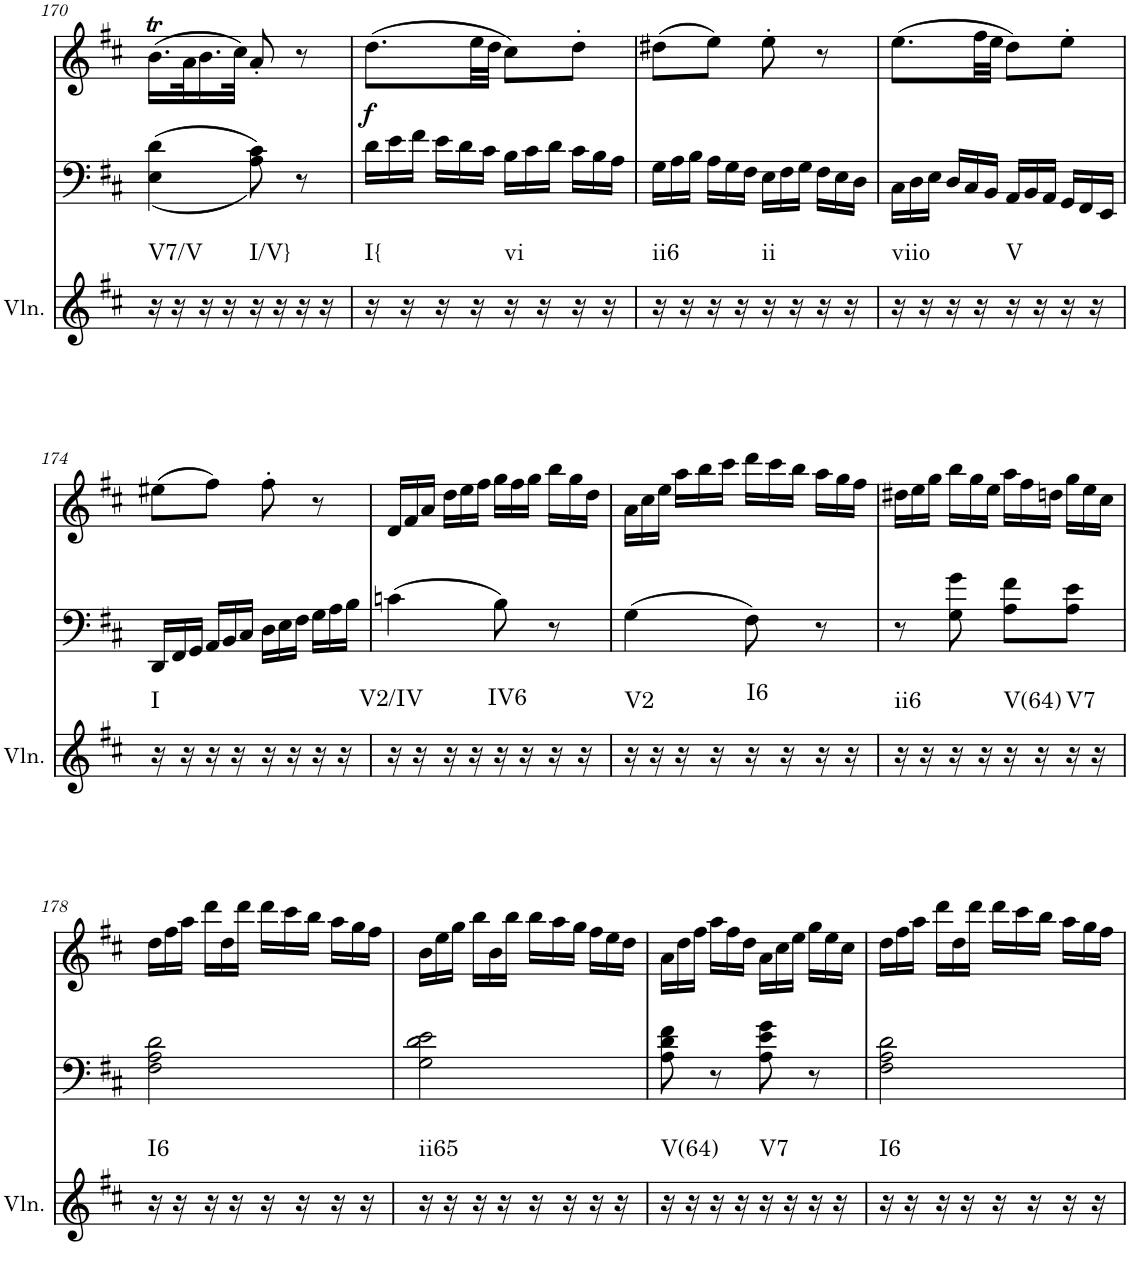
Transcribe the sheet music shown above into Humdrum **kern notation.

**kern	**harte	**kern	**kern	**dynam
*part3	*part3	*part2	*part1	*part1
*staff3	*	*staff2	*staff1	*staff1
*I"Violin	*	*I"Piano, unbenannt	*I"Piano, unbenannt	*
*I'Vln.	*	*I'Pno	*I'Pno	*
!!LO:PB:g=z
*clefG2	*	*clefG2	*clefG2	*
*k[f#c#]	*	*k[f#c#]	*k[f#c#]	*
*M2/4	*	*M2/4	*M2/4	*
=170	=170	=170	=170	=170
!	!LO:H:kt=V7/V	!	!	!
16r	N	(<(4E\ 4d\	(16.bT\LL	.
16r	.	.	.	.
.	.	.	32a\K	.
16r	.	.	16.b\	.
16r	.	.	.	.
.	.	.	32cc#\JJk)	.
!	!LO:H:kt=I/V}	!	!	!
16r	N	8A\ 8c#\))	8a'/	.
16r	.	.	.	.
16r	.	8r	8r	.
16r	.	.	.	.
=171	=171	=171	=171	=171
*	*	*Xtuplet	*	*
!	!LO:H:kt=I{	!	!	!LO:DY:b
16r	N	24d\LL	(8.dd\L	f
.	.	24e\	.	.
16r	.	.	.	.
.	.	24f#\JJ	.	.
16r	.	24e\LL	.	.
.	.	24d\	.	.
16r	.	.	32ee\LL	.
.	.	24c#\JJ	.	.
.	.	.	32dd\JJJ	.
!	!LO:H:kt=vi	!	!	!
16r	N	24B\LL	8cc#\L)	.
.	.	24c#\	.	.
16r	.	.	.	.
.	.	24d\JJ	.	.
16r	.	24c#\LL	8dd'\J	.
.	.	24B\	.	.
16r	.	.	.	.
.	.	24A\JJ	.	.
=172	=172	=172	=172	=172
!	!LO:H:kt=ii6	!	!	!
16r	N	24G\LL	(8dd#X\L	.
.	.	24A\	.	.
16r	.	.	.	.
.	.	24B\JJ	.	.
16r	.	24A\LL	8ee\J)	.
.	.	24G\	.	.
16r	.	.	.	.
.	.	24F#\JJ	.	.
!	!LO:H:kt=ii	!	!	!
16r	N	24E\LL	8ee'\	.
.	.	24F#\	.	.
16r	.	.	.	.
.	.	24G\JJ	.	.
16r	.	24F#\LL	8r	.
.	.	24E\	.	.
16r	.	.	.	.
.	.	24D\JJ	.	.
=173	=173	=173	=173	=173
!	!LO:H:kt=viio	!	!	!
16r	N	24C#\LL	(8.ee\L	.
.	.	24D\	.	.
16r	.	.	.	.
.	.	24E\JJ	.	.
16r	.	24D/LL	.	.
.	.	24C#/	.	.
16r	.	.	32ff#\LL	.
.	.	24BB/JJ	.	.
.	.	.	32ee\JJJ	.
!	!LO:H:kt=V	!	!	!
16r	N	24AA/LL	8dd\L)	.
.	.	24BB/	.	.
16r	.	.	.	.
.	.	24AA/JJ	.	.
16r	.	24GG/LL	8ee'\J	.
.	.	24FF#/	.	.
16r	.	.	.	.
.	.	24EE/JJ	.	.
!!LO:LB:g=z
=174	=174	=174	=174	=174
!	!LO:H:kt=I	!	!	!
16r	N	24DD/LL	(8ee#X\L	.
.	.	24FF#/	.	.
16r	.	.	.	.
.	.	24GG/JJ	.	.
16r	.	24AA/LL	8ff#\J)	.
.	.	24BB/	.	.
16r	.	.	.	.
.	.	24C#/JJ	.	.
16r	.	24D\LL	8ff#'\	.
.	.	24E\	.	.
16r	.	.	.	.
.	.	24F#\JJ	.	.
16r	.	24G\LL	8r	.
.	.	24A\	.	.
16r	.	.	.	.
.	.	24B\JJ	.	.
=175	=175	=175	=175	=175
*	*	*	*Xtuplet	*
!	!LO:H:kt=V2/IV	!	!	!
16r	N	(4cn\	24d/LL	.
.	.	.	24f#/	.
16r	.	.	.	.
.	.	.	24a/JJ	.
16r	.	.	24dd\LL	.
.	.	.	24ee\	.
16r	.	.	.	.
.	.	.	24ff#\JJ	.
!	!LO:H:kt=IV6	!	!	!
16r	N	8B\)	24gg\LL	.
.	.	.	24ff#\	.
16r	.	.	.	.
.	.	.	24gg\JJ	.
16r	.	8r	24bb\LL	.
.	.	.	24gg\	.
16r	.	.	.	.
.	.	.	24dd\JJ	.
=176	=176	=176	=176	=176
!	!LO:H:kt=V2	!	!	!
16r	N	(4G\	24a\LL	.
.	.	.	24cc#\	.
16r	.	.	.	.
.	.	.	24ee\JJ	.
16r	.	.	24aa\LL	.
.	.	.	24bb\	.
16r	.	.	.	.
.	.	.	24ccc#\JJ	.
!	!LO:H:kt=I6	!	!	!
16r	N	8F#\)	24ddd\LL	.
.	.	.	24ccc#\	.
16r	.	.	.	.
.	.	.	24bb\JJ	.
16r	.	8r	24aa\LL	.
.	.	.	24gg\	.
16r	.	.	.	.
.	.	.	24ff#\JJ	.
=177	=177	=177	=177	=177
!	!LO:H:kt=ii6	!	!	!
16r	N	8r	24dd#X\LL	.
.	.	.	24ee\	.
16r	.	.	.	.
.	.	.	24gg\JJ	.
16r	.	8G\ 8g\	24bb\LL	.
.	.	.	24gg\	.
16r	.	.	.	.
.	.	.	24ee\JJ	.
!	!LO:H:kt=V(64)	!	!	!
16r	N	8A\ 8f#\L	24aa\LL	.
.	.	.	24ff#\	.
16r	.	.	.	.
.	.	.	24ddn\JJ	.
!	!LO:H:kt=V7	!	!	!
16r	N	8A\ 8e\J	24gg\LL	.
.	.	.	24ee\	.
16r	.	.	.	.
.	.	.	24cc#\JJ	.
!!LO:LB:g=z
=178	=178	=178	=178	=178
!	!LO:H:kt=I6	!	!	!
16r	N	2F#\ 2A\ 2d\	24dd\LL	.
.	.	.	24ff#\	.
16r	.	.	.	.
.	.	.	24aa\JJ	.
16r	.	.	24ddd\LL	.
.	.	.	24dd\	.
16r	.	.	.	.
.	.	.	24ddd\JJ	.
16r	.	.	24ddd\LL	.
.	.	.	24ccc#\	.
16r	.	.	.	.
.	.	.	24bb\JJ	.
16r	.	.	24aa\LL	.
.	.	.	24gg\	.
16r	.	.	.	.
.	.	.	24ff#\JJ	.
=179	=179	=179	=179	=179
!	!LO:H:kt=ii65	!	!	!
16r	N	2G\ 2d\ 2e\	24b\LL	.
.	.	.	24ee\	.
16r	.	.	.	.
.	.	.	24gg\JJ	.
16r	.	.	24bb\LL	.
.	.	.	24b\	.
16r	.	.	.	.
.	.	.	24bb\JJ	.
16r	.	.	24bb\LL	.
.	.	.	24aa\	.
16r	.	.	.	.
.	.	.	24gg\JJ	.
16r	.	.	24ff#\LL	.
.	.	.	24ee\	.
16r	.	.	.	.
.	.	.	24dd\JJ	.
=180	=180	=180	=180	=180
!	!LO:H:kt=V(64)	!	!	!
16r	N	8A\ 8d\ 8f#\	24a\LL	.
.	.	.	24dd\	.
16r	.	.	.	.
.	.	.	24ff#\JJ	.
16r	.	8r	24aa\LL	.
.	.	.	24ff#\	.
16r	.	.	.	.
.	.	.	24dd\JJ	.
!	!LO:H:kt=V7	!	!	!
16r	N	8A\ 8e\ 8g\	24a\LL	.
.	.	.	24cc#\	.
16r	.	.	.	.
.	.	.	24ee\JJ	.
16r	.	8r	24gg\LL	.
.	.	.	24ee\	.
16r	.	.	.	.
.	.	.	24cc#\JJ	.
=181	=181	=181	=181	=181
!	!LO:H:kt=I6	!	!	!
16r	N	2F#\ 2A\ 2d\	24dd\LL	.
.	.	.	24ff#\	.
16r	.	.	.	.
.	.	.	24aa\JJ	.
16r	.	.	24ddd\LL	.
.	.	.	24dd\	.
16r	.	.	.	.
.	.	.	24ddd\JJ	.
16r	.	.	24ddd\LL	.
.	.	.	24ccc#\	.
16r	.	.	.	.
.	.	.	24bb\JJ	.
16r	.	.	24aa\LL	.
.	.	.	24gg\	.
16r	.	.	.	.
.	.	.	24ff#\JJ	.
=	=	=	=	=
*-	*-	*-	*-	*-
